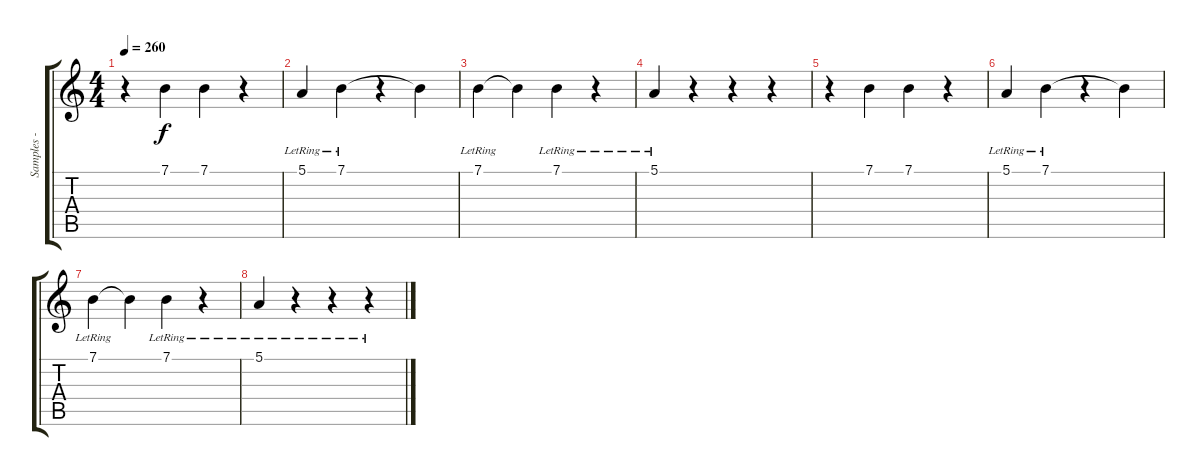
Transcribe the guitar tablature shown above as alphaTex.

\track ("Samples - Re'a Mochiach" "Samples - ") {instrument honkytonkpiano}
\staff {score tabs}
\tuning (E4 B3 G3 D3 A2 E2) {hide}
\ts (4 4)
\tempo 260
\clef g2
\ks c
r.4{dy f} 7.1.4 7.1.4 r.4 |
5.1{lr}.4 7.1{lr}.4 r.4 7.1{t}.4 |
7.1{lr}.4 7.1{t}.4 7.1{lr}.4 r.4 |
5.1{lr}.4 r.4 r.4 r.4 |
r.4 7.1.4 7.1.4 r.4 |
5.1{lr}.4 7.1{lr}.4 r.4 7.1{t}.4 |
7.1{lr}.4 7.1{t}.4 7.1{lr}.4 r.4 |
5.1{lr}.4 r.4 r.4 r.4
